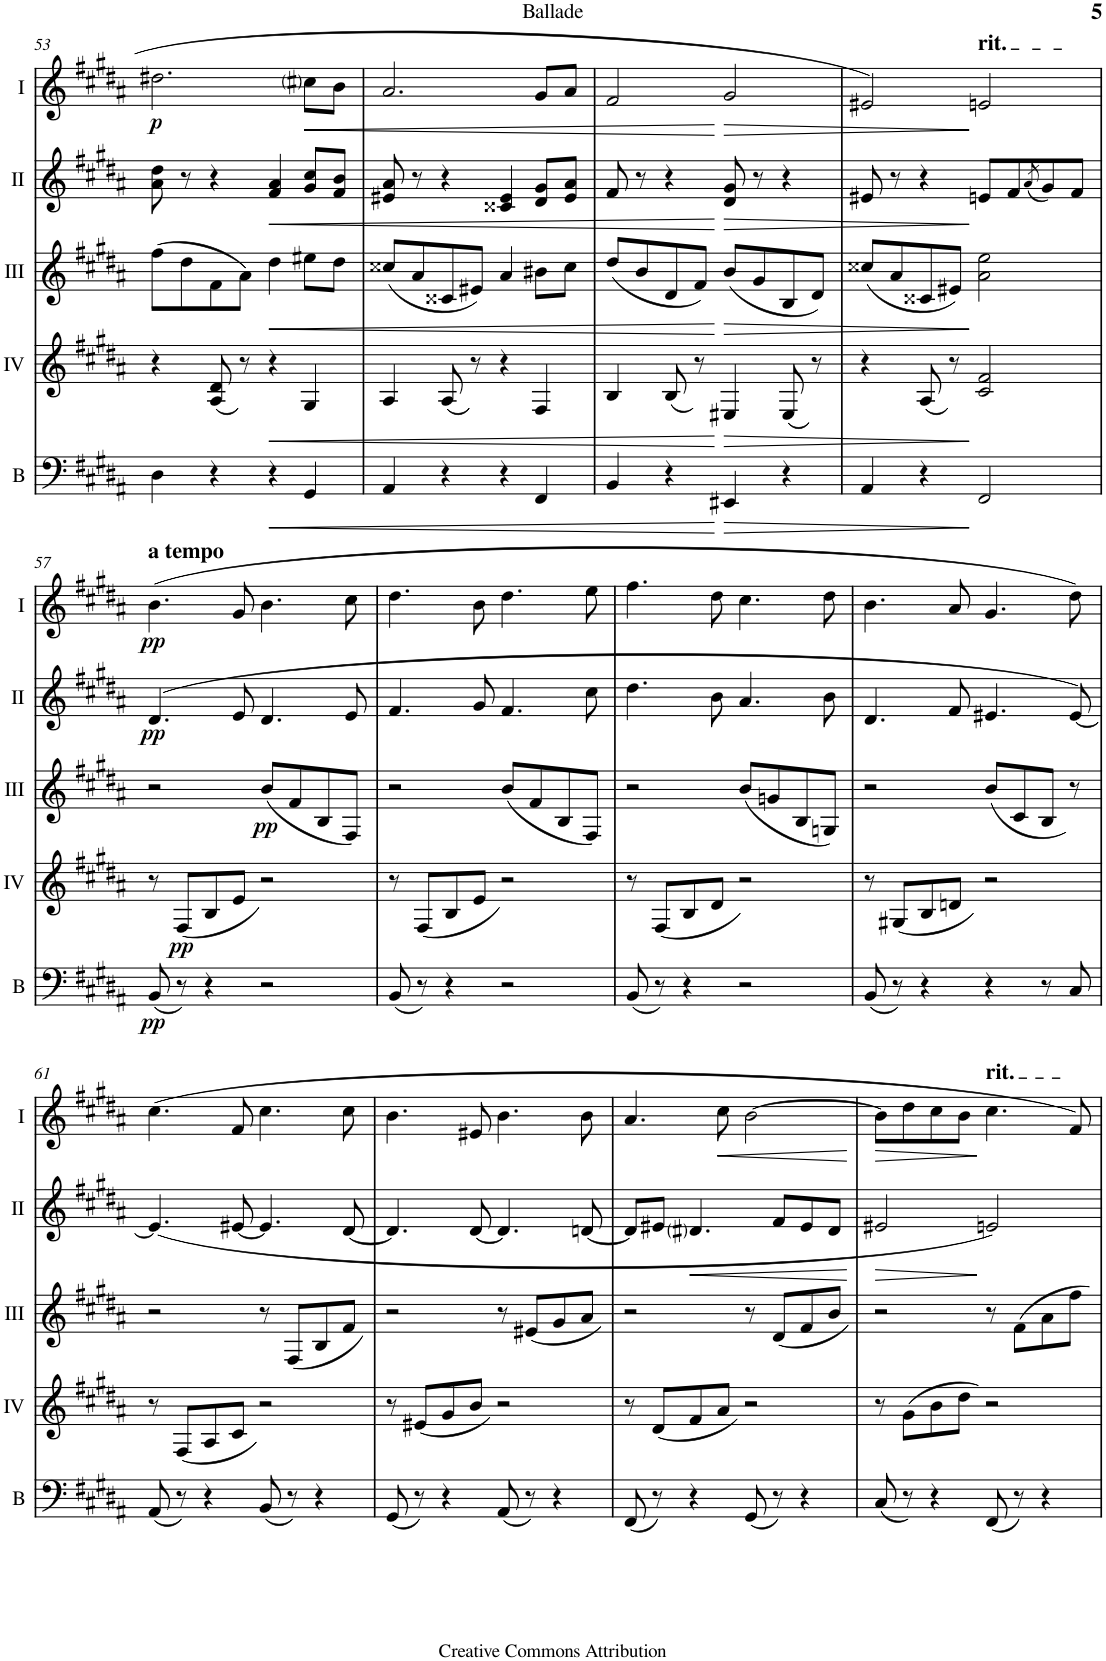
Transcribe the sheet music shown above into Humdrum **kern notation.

**kern	**dynam	**kern	**dynam	**kern	**dynam	**kern	**dynam	**kern	**dynam
*part5	*part5	*part4	*part4	*part3	*part3	*part2	*part2	*part1	*part1
*staff5	*staff5	*staff4	*staff4	*staff3	*staff3	*staff2	*staff2	*staff1	*staff1
*I"Bass	*	*I"Acc. 4	*	*I"Acc. 3	*	*I"Acc. 2	*	*I"Acc. 1	*
*I'B	*	*	*	*	*	*	*	*	*
!!LO:PB:g=z
*clefF4	*	*clefG2	*	*clefG2	*	*clefG2	*	*clefG2	*
*Trd7c12	*	*Trd7c12	*	*Trd7c12	*	*	*	*	*
*k[f#c#g#d#a#]	*	*k[f#c#g#d#a#]	*	*k[f#c#g#d#a#]	*	*k[f#c#g#d#a#]	*	*k[f#c#g#d#a#]	*
*M2/2	*	*M2/2	*	*M2/2	*	*M2/2	*	*M2/2	*
*met(c|)	*	*met(c|)	*	*met(c|)	*	*met(c|)	*	*met(c|)	*
=53	=53	=53	=53	=53	=53	=53	=53	=53	=53
!	!	!	!	!	!	!	!	!	!LO:DY:b
4D#\	.	4r	.	(8ff#\L	.	8a#\ 8dd#\	.	2.dd#X\	p
.	.	.	.	8dd#\	.	8r	.	.	.
4r	.	(8A#/ 8d#/	.	8f#\	.	4r	.	.	.
.	.	8r)	.	8a#\J)	.	.	.	.	.
!	!LO:HP:b	!	!LO:HP:b	!	!LO:HP:b	!	!LO:HP:b	!	!
4r	<	4r	<	4dd#\	<	4f#/ 4a#/	<	.	.
!	!	!	!	!	!	!	!	!	!LO:HP:b
4GG#/	.	4G#/	.	8ee#X\L	.	8g#/ 8cc#/L	.	8cc#i\L	<
.	.	.	.	8dd#\J	.	8f#/ 8b/J	.	8b\J	.
=54	=54	=54	=54	=54	=54	=54	=54	=54	=54
4AA#/	.	4A#/	.	(8cc##X/L	.	8e#X/ 8a#/	.	2.a#/	.
.	.	.	.	8a#/	.	8r	.	.	.
4r	.	(8A#/	.	8c##X/	.	4r	.	.	.
.	.	8r)	.	8e#X/J)	.	.	.	.	.
4r	.	4r	.	4a#/	.	4c##X/ 4e#/	.	.	.
4FF#/	.	4F#/	.	8b#X\L	.	8d#/ 8g#/L	.	8g#/L	.
.	.	.	.	8cc##\J	.	8e#/ 8a#/J	.	8a#/J	.
=55	=55	=55	=55	=55	=55	=55	=55	=55	=55
4BB/	.	4B/	.	(8dd#/L	.	8f#/	.	2f#/	.
.	.	.	.	8b/	.	8r	.	.	.
4r	.	(8B/	.	8d#/	.	4r	.	.	.
.	.	8r)	.	8f#/J)	.	.	.	.	.
!	!LO:HP:n=1:b	!	!LO:HP:n=1:b	!	!LO:HP:n=1:b	!	!LO:HP:n=1:b	!	!LO:HP:n=1:b
4EE#X/	[ >	4E#X/	[ >	(8b/L	[ >	8d#/ 8g#/	[ >	2g#/	[ >
.	.	.	.	8g#/	.	8r	.	.	.
4r	.	(8E#/	.	8B/	.	4r	.	.	.
.	.	8r)	.	8d#/J)	.	.	.	.	.
=56	=56	=56	=56	=56	=56	=56	=56	=56	=56
4AA#/	.	4r	.	(8cc##X/L	.	8e#X/	.	2e#X/	.
.	.	.	.	8a#/	.	8r	.	.	.
4r	.	(8A#/	.	8c##X/	.	4r	.	.	.
.	.	8r)	.	8e#X/J)	.	.	.	.	.
!	!	!	!	!	!	!	!	!LO:TX:a:t=rit.	!
2FF#/	]	2c#/ 2f#/	]	2a#\ 2ee\	]	8en/L	]	2en/	]
.	.	.	.	.	.	8f#/	.	.	.
.	.	.	.	.	.	(8qa#/	.	.	.
.	.	.	.	.	.	8g#/)	.	.	.
.	.	.	.	.	.	8f#/J	.	.	.
!!LO:LB:g=z
=57	=57	=57	=57	=57	=57	=57	=57	=57	=57
!	!	!	!	!	!	!	!	!LO:TX:a:B:t=a tempo	!
!	!LO:DY:b	!	!	!	!	!	!LO:DY:b	!	!LO:DY:b
(8BB/	pp	8r	.	2r	.	(4.d#/	pp	(4.b\	pp
!	!	!	!LO:DY:b	!	!	!	!	!	!
8r)	.	(8F#/L	pp	.	.	.	.	.	.
4r	.	8B/	.	.	.	.	.	.	.
.	.	8e/J)	.	.	.	8e/	.	8g#/	.
!	!	!	!	!	!LO:DY:b	!	!	!	!
2r	.	2r	.	(8b/L	pp	4.d#/	.	4.b\	.
.	.	.	.	8f#/	.	.	.	.	.
.	.	.	.	8B/	.	.	.	.	.
.	.	.	.	8F#/J)	.	8e/	.	8cc#\	.
=58	=58	=58	=58	=58	=58	=58	=58	=58	=58
(8BB/	.	8r	.	2r	.	4.f#/	.	4.dd#\	.
8r)	.	(8F#/L	.	.	.	.	.	.	.
4r	.	8B/	.	.	.	.	.	.	.
.	.	8e/J)	.	.	.	8g#/	.	8b\	.
2r	.	2r	.	(8b/L	.	4.f#/	.	4.dd#\	.
.	.	.	.	8f#/	.	.	.	.	.
.	.	.	.	8B/	.	.	.	.	.
.	.	.	.	8F#/J)	.	8cc#\	.	8ee\	.
=59	=59	=59	=59	=59	=59	=59	=59	=59	=59
(8BB/	.	8r	.	2r	.	4.dd#\	.	4.ff#\	.
8r)	.	(8F#/L	.	.	.	.	.	.	.
4r	.	8B/	.	.	.	.	.	.	.
.	.	8d#/J)	.	.	.	8b\	.	8dd#\	.
2r	.	2r	.	(8b/L	.	4.a#/	.	4.cc#\	.
.	.	.	.	8gn/	.	.	.	.	.
.	.	.	.	8B/	.	.	.	.	.
.	.	.	.	8Gn/J)	.	8b\	.	8dd#\	.
=60	=60	=60	=60	=60	=60	=60	=60	=60	=60
(8BB/	.	8r	.	2r	.	4.d#/	.	4.b\	.
8r)	.	(8G#X/L	.	.	.	.	.	.	.
4r	.	8B/	.	.	.	.	.	.	.
.	.	8dn/J)	.	.	.	8f#/	.	8a#/	.
4r	.	2r	.	(8b/L	.	4.e#X/	.	4.g#/	.
.	.	.	.	8c#/	.	.	.	.	.
8r	.	.	.	8B/J)	.	.	.	.	.
8C#/	.	.	.	8r	.	[8e#/)	.	8dd#\)	.
!!LO:LB:g=z
=61	=61	=61	=61	=61	=61	=61	=61	=61	=61
(8AA#/	.	8r	.	2r	.	(4.e#/]	.	(4.cc#\	.
8r)	.	(8F#/L	.	.	.	.	.	.	.
4r	.	8A#/	.	.	.	.	.	.	.
.	.	8c#/J)	.	.	.	[8e#X/	.	8f#/	.
(8BB/	.	2r	.	8r	.	4.e#/]	.	4.cc#\	.
8r)	.	.	.	(8F#/L	.	.	.	.	.
4r	.	.	.	8B/	.	.	.	.	.
.	.	.	.	8f#/J)	.	[8d#/	.	8cc#\	.
=62	=62	=62	=62	=62	=62	=62	=62	=62	=62
(8GG#/	.	8r	.	2r	.	4.d#/]	.	4.b\	.
8r)	.	(8e#X/L	.	.	.	.	.	.	.
4r	.	8g#/	.	.	.	.	.	.	.
.	.	8b/J)	.	.	.	[8d#/	.	8e#X/	.
(8AA#/	.	2r	.	8r	.	4.d#/]	.	4.b\	.
8r)	.	.	.	(8e#X/L	.	.	.	.	.
4r	.	.	.	8g#/	.	.	.	.	.
.	.	.	.	8a#/J)	.	[8dn/	.	8b\	.
=63	=63	=63	=63	=63	=63	=63	=63	=63	=63
(8FF#/	.	8r	.	2r	.	8d/L]	.	4.a#/	.
8r)	.	(8d#/L	.	.	.	8e#X/J	.	.	.
!	!	!	!	!	!	!	!LO:HP:b	!	!
4r	.	8f#/	.	.	.	4.d#i/	<	.	.
!	!	!	!	!	!	!	!	!	!LO:HP:b
.	.	8a#/J)	.	.	.	.	.	8cc#\	<
(8GG#/	.	2r	.	8r	.	.	.	[2b\	.
8r)	.	.	.	(8d#/L	.	8f#/L	.	.	.
4r	.	.	.	8f#/	.	8e#/	.	.	.
.	.	.	.	8b/J)	.	8d#/J	.	.	.
.	.	.	.	.	.	.	[	.	[
=64	=64	=64	=64	=64	=64	=64	=64	=64	=64
!	!	!	!	!	!	!	!LO:HP:b	!	!LO:HP:b
(8C#/	.	8r	.	2r	.	2e#X/	>	8b\L]	>
8r)	.	(8g#\L	.	.	.	.	.	8dd#\	.
4r	.	8b\	.	.	.	.	.	8cc#\	.
.	.	8dd#\J)	.	.	.	.	.	8b\J	.
!	!	!	!	!	!	!	!	!LO:TX:a:t=rit.	!
(8FF#/	.	2r	.	8r	.	2en/)	]	4.cc#\	]
8r)	.	.	.	(8f#\L	.	.	.	.	.
4r	.	.	.	8a#\	.	.	.	.	.
.	.	.	.	8ff#\J)	.	.	.	8f#/)	.
=	=	=	=	=	=	=	=	=	=
*-	*-	*-	*-	*-	*-	*-	*-	*-	*-
